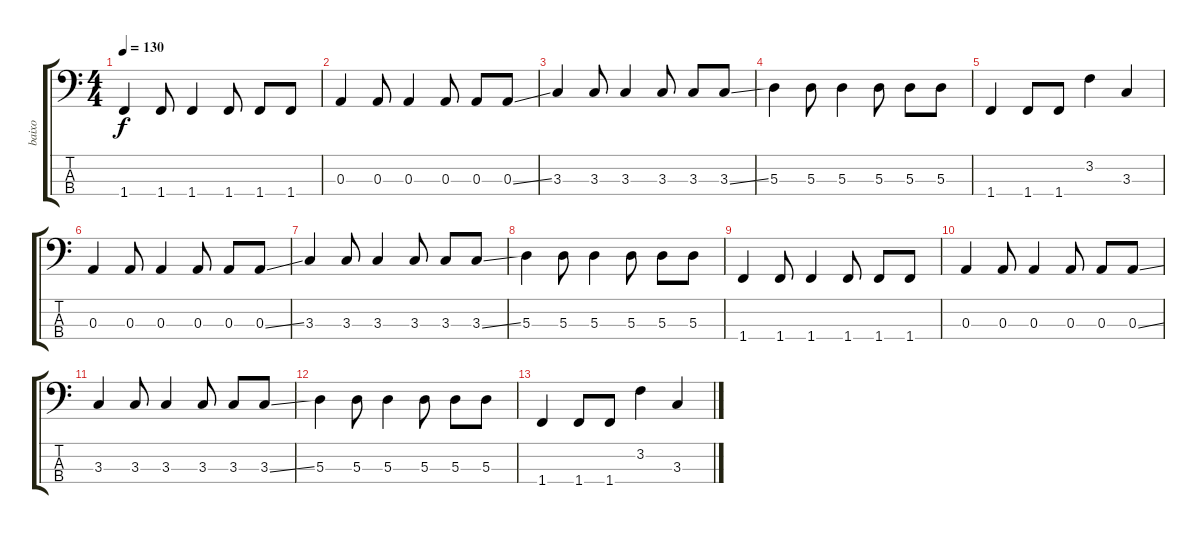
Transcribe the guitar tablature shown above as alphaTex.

\track ("baixo" "baixo") {instrument electricbassfinger}
\staff {score tabs}
\tuning (G2 D2 A1 E1) {hide}
\ts (4 4)
\tempo 130
\clef f4
\ks c
1.4.4{dy f} 1.4.8 1.4.4 1.4.8 1.4.8 1.4.8 |
0.3.4 0.3.8 0.3.4 0.3.8 0.3.8 0.3{ss}.8 |
3.3.4 3.3.8 3.3.4 3.3.8 3.3.8 3.3{ss}.8 |
5.3.4 5.3.8 5.3.4 5.3.8 5.3.8 5.3.8 |
1.4.4 1.4.8 1.4.8 3.2.4 3.3.4 |
0.3.4 0.3.8 0.3.4 0.3.8 0.3.8 0.3{ss}.8 |
3.3.4 3.3.8 3.3.4 3.3.8 3.3.8 3.3{ss}.8 |
5.3.4 5.3.8 5.3.4 5.3.8 5.3.8 5.3.8 |
1.4.4 1.4.8 1.4.4 1.4.8 1.4.8 1.4.8 |
0.3.4 0.3.8 0.3.4 0.3.8 0.3.8 0.3{ss}.8 |
3.3.4 3.3.8 3.3.4 3.3.8 3.3.8 3.3{ss}.8 |
5.3.4 5.3.8 5.3.4 5.3.8 5.3.8 5.3.8 |
1.4.4 1.4.8 1.4.8 3.2.4 3.3.4
